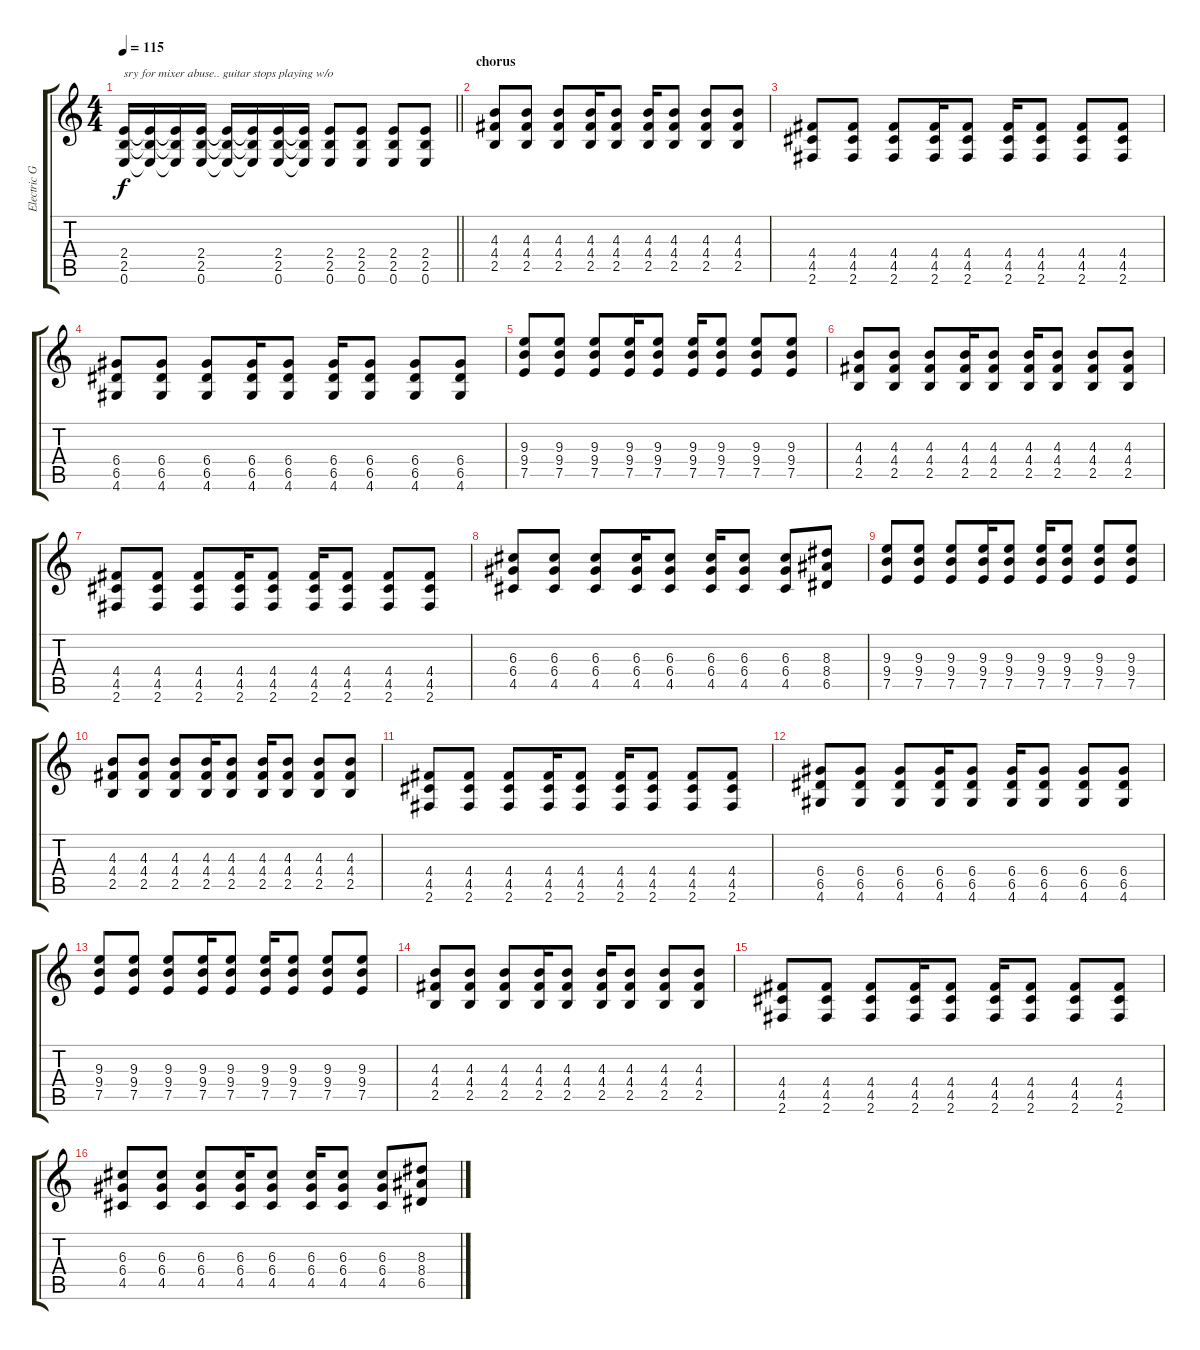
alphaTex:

\track ("Electric Guitar" "Electric G") {instrument distortionguitar}
\staff {score tabs}
\tuning (E4 B3 G3 D3 A2 E2) {hide}
\ts (4 4)
\tempo 115
\clef g2
\barLineRight lightlight
\ks c
(2.4 2.5 0.6).16{txt "sry for mixer abuse.. guitar stops playing w/o" dy f} (2.4{t} 2.5{t} 0.6{t}).16 (2.4{t} 2.5{t} 0.6{t}).16 (2.4 2.5 0.6).16 (2.4{t} 2.5{t} 0.6{t}).16 (2.4{t} 2.5{t} 0.6{t}).16 (2.4 2.5 0.6).16 (2.4{t} 2.5{t} 0.6{t}).16 (2.4 2.5 0.6).8 (2.4 2.5 0.6).8 (2.4 2.5 0.6).8 (2.4 2.5 0.6).8 |
\section ("" "chorus")
(4.3 4.4 2.5).8 (4.3 4.4 2.5).8 (4.3 4.4 2.5).8 (4.3 4.4 2.5).16 (4.3 4.4 2.5).8 (4.3 4.4 2.5).16 (4.3 4.4 2.5).8 (4.3 4.4 2.5).8 (4.3 4.4 2.5).8 |
(4.4 4.5 2.6).8 (4.4 4.5 2.6).8 (4.4 4.5 2.6).8 (4.4 4.5 2.6).16 (4.4 4.5 2.6).8 (4.4 4.5 2.6).16 (4.4 4.5 2.6).8 (4.4 4.5 2.6).8 (4.4 4.5 2.6).8 |
(6.4 6.5 4.6).8 (6.4 6.5 4.6).8 (6.4 6.5 4.6).8 (6.4 6.5 4.6).16 (6.4 6.5 4.6).8 (6.4 6.5 4.6).16 (6.4 6.5 4.6).8 (6.4 6.5 4.6).8 (6.4 6.5 4.6).8 |
(9.3 9.4 7.5).8 (9.3 9.4 7.5).8 (9.3 9.4 7.5).8 (9.3 9.4 7.5).16 (9.3 9.4 7.5).8 (9.3 9.4 7.5).16 (9.3 9.4 7.5).8 (9.3 9.4 7.5).8 (9.3 9.4 7.5).8 |
(4.3 4.4 2.5).8 (4.3 4.4 2.5).8 (4.3 4.4 2.5).8 (4.3 4.4 2.5).16 (4.3 4.4 2.5).8 (4.3 4.4 2.5).16 (4.3 4.4 2.5).8 (4.3 4.4 2.5).8 (4.3 4.4 2.5).8 |
(4.4 4.5 2.6).8 (4.4 4.5 2.6).8 (4.4 4.5 2.6).8 (4.4 4.5 2.6).16 (4.4 4.5 2.6).8 (4.4 4.5 2.6).16 (4.4 4.5 2.6).8 (4.4 4.5 2.6).8 (4.4 4.5 2.6).8 |
(6.3 6.4 4.5).8 (6.3 6.4 4.5).8 (6.3 6.4 4.5).8 (6.3 6.4 4.5).16 (6.3 6.4 4.5).8 (6.3 6.4 4.5).16 (6.3 6.4 4.5).8 (6.3 6.4 4.5).8 (8.3 8.4 6.5).8 |
(9.3 9.4 7.5).8 (9.3 9.4 7.5).8 (9.3 9.4 7.5).8 (9.3 9.4 7.5).16 (9.3 9.4 7.5).8 (9.3 9.4 7.5).16 (9.3 9.4 7.5).8 (9.3 9.4 7.5).8 (9.3 9.4 7.5).8 |
(4.3 4.4 2.5).8 (4.3 4.4 2.5).8 (4.3 4.4 2.5).8 (4.3 4.4 2.5).16 (4.3 4.4 2.5).8 (4.3 4.4 2.5).16 (4.3 4.4 2.5).8 (4.3 4.4 2.5).8 (4.3 4.4 2.5).8 |
(4.4 4.5 2.6).8 (4.4 4.5 2.6).8 (4.4 4.5 2.6).8 (4.4 4.5 2.6).16 (4.4 4.5 2.6).8 (4.4 4.5 2.6).16 (4.4 4.5 2.6).8 (4.4 4.5 2.6).8 (4.4 4.5 2.6).8 |
(6.4 6.5 4.6).8 (6.4 6.5 4.6).8 (6.4 6.5 4.6).8 (6.4 6.5 4.6).16 (6.4 6.5 4.6).8 (6.4 6.5 4.6).16 (6.4 6.5 4.6).8 (6.4 6.5 4.6).8 (6.4 6.5 4.6).8 |
(9.3 9.4 7.5).8 (9.3 9.4 7.5).8 (9.3 9.4 7.5).8 (9.3 9.4 7.5).16 (9.3 9.4 7.5).8 (9.3 9.4 7.5).16 (9.3 9.4 7.5).8 (9.3 9.4 7.5).8 (9.3 9.4 7.5).8 |
(4.3 4.4 2.5).8 (4.3 4.4 2.5).8 (4.3 4.4 2.5).8 (4.3 4.4 2.5).16 (4.3 4.4 2.5).8 (4.3 4.4 2.5).16 (4.3 4.4 2.5).8 (4.3 4.4 2.5).8 (4.3 4.4 2.5).8 |
(4.4 4.5 2.6).8 (4.4 4.5 2.6).8 (4.4 4.5 2.6).8 (4.4 4.5 2.6).16 (4.4 4.5 2.6).8 (4.4 4.5 2.6).16 (4.4 4.5 2.6).8 (4.4 4.5 2.6).8 (4.4 4.5 2.6).8 |
(6.3 6.4 4.5).8 (6.3 6.4 4.5).8 (6.3 6.4 4.5).8 (6.3 6.4 4.5).16 (6.3 6.4 4.5).8 (6.3 6.4 4.5).16 (6.3 6.4 4.5).8 (6.3 6.4 4.5).8 (8.3 8.4 6.5).8
